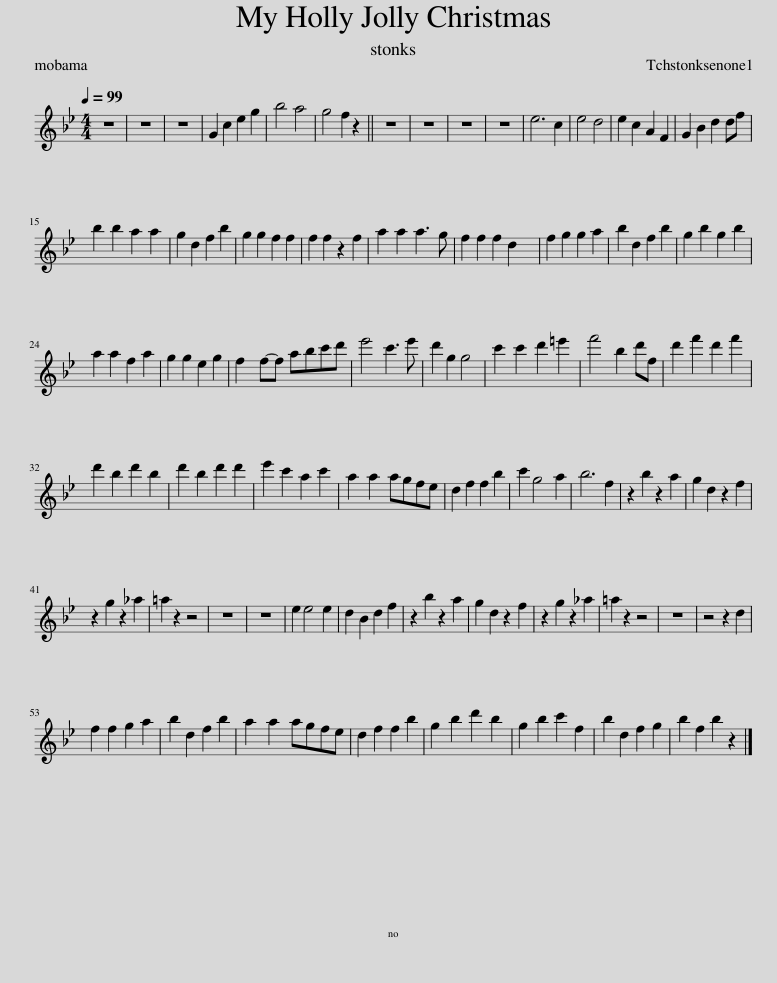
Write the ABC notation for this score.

X:1
L:1/8
Q:1/4=99
M:4/4
I:linebreak $
K:Bb
V:1 treble
V:1
 z8 | z8 | z8 | G2 c2 e2 g2 | b4 a4 | %5
 g4 f2 z2 || z8 | z8 | z8 | z8 | %10
 e6 c2 | e4 d4 | e2 c2 A2 F2 | G2 B2 d2 df |$ b2 b2 a2 a2 | %15
 g2 d2 f2 b2 | g2 g2 f2 f2 | f2 f2 z2 f2 | a2 a2 a3 g | f2 f2 f2 d2 x2 | %20
 f2 g2 g2 a2 | b2 d2 f2 b2 | g2 b2 g2 b2 |$ a2 a2 f2 a2 | g2 g2 e2 g2 | %25
 f2 f-f abc'd' | e'4 c'3 e' | d'2 g2 g4 | c'2 c'2 d'2 =e'2 | f'4 b2 d'f | %30
 d'2 f'2 d'2 f'2 |$ d'2 b2 d'2 b2 | d'2 b2 d'2 d'2 | e'2 c'2 a2 c'2 | a2 a2 agfe | %35
 d2 f2 f2 b2 | c'2 g4 a2 | b6 f2 | z2 b2 z2 a2 | g2 d2 z2 f2 |$ %40
 z2 g2 z2 _a2 | =a2 z2 z4 | z8 | z8 | e2 e4 e2 | %45
 d2 B2 d2 f2 | z2 b2 z2 a2 | g2 d2 z2 f2 | z2 g2 z2 _a2 | =a2 z2 z4 | %50
 z8 | z4 z2 d2 |$ f2 f2 g2 a2 | b2 d2 f2 b2 | a2 a2 agfe | %55
 d2 f2 f2 b2 | g2 b2 d'2 b2 | g2 b2 c'2 f2 | b2 d2 f2 g2 | b2 f2 b2 z2 |] %60
